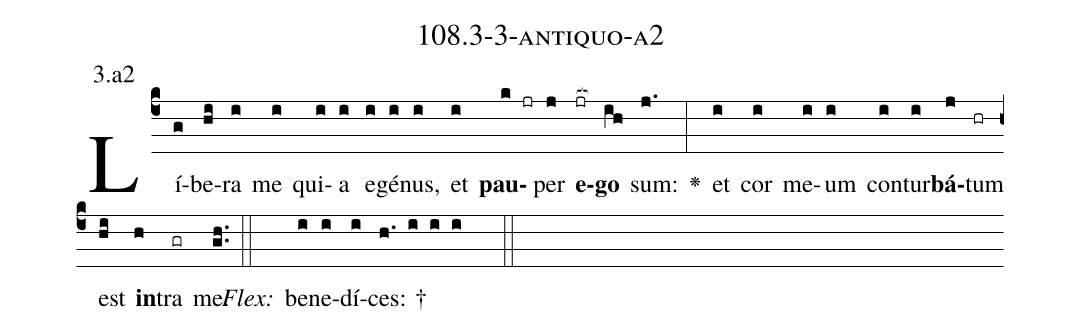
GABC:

name: 108.3-3-antiquo-a2;
annotation: 3.a2;
%%
(c4)Lí(g)be(hi)ra(i) me(i) qui(i)a(i) e(i)gé(i)nus,(i) et(i) <b>pau</b>(k jr)per(j) <b>e</b>(jr[ocb:1{])<b>go</b>(ih[ocb:0}]) sum:(j.) <v>\greheightstar</v>(:) et(i) cor(i) me(i)um(i) con(i)tur(i)<b>bá</b>(j)tum(hr) est(hi) <b>in</b>(h)tra(gr) me.(gh..) (::)
<i>Flex:</i>()  be(i)ne(i)dí(i)ces: †(h. i i i  ::)

%E(i) u(i) o(j) u(hi) a(h) e.(gh..) (::)
